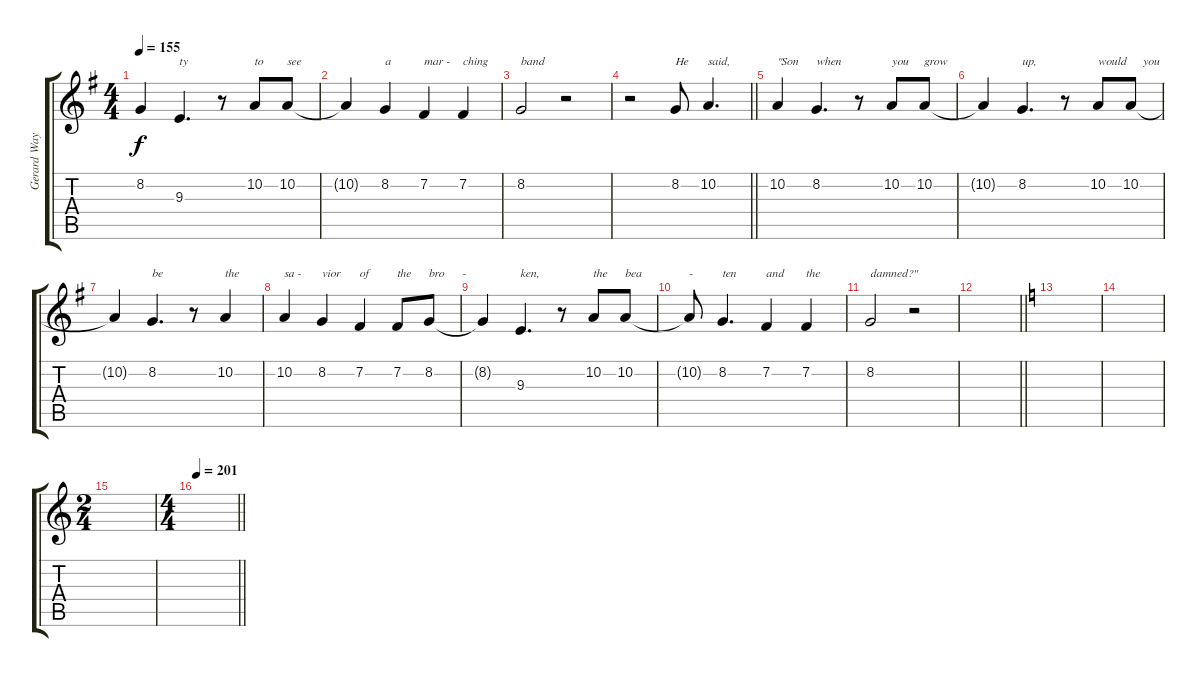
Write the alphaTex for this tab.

\track ("Gerard Way [Vocals]" "Gerard Way") {instrument altosax}
\staff {score tabs}
\tuning (E4 B3 G3 D3 A2 E2) {hide}
\ts (4 4)
\tempo 155
\clef g2
\ks eminor
8.2{t}.4{dy f} 9.3.4{d txt "ty"} r.8 10.2.8{txt "to"} 10.2.8{txt "see"} |
10.2{t}.4 8.2.4{txt "a"} 7.2.4{txt "mar -"} 7.2.4{txt "ching"} |
8.2.2{txt "band"} r.2 |
\barLineRight lightlight
r.2 8.2.8{txt "He"} 10.2.4{d txt "said,"} |
10.2.4{txt "\"Son"} 8.2.4{d txt "when"} r.8 10.2.8{txt "you"} 10.2.8{txt "grow"} |
10.2{t}.4 8.2.4{d txt "up,"} r.8 10.2.8{txt "would"} 10.2.8{txt "    you"} |
10.2{t}.4 8.2.4{d txt "be"} r.8 10.2.4{txt "the"} |
10.2.4{txt "sa -"} 8.2.4{txt "vior"} 7.2.4{txt "of"} 7.2.8{txt "the"} 8.2.8{txt "bro      -"} |
8.2{t}.4 9.3.4{d txt "ken,"} r.8 10.2.8{txt "the"} 10.2.8{txt "bea"} |
10.2{t}.8{txt "-"} 8.2.4{d txt "ten"} 7.2.4{txt "and"} 7.2.4{txt "the"} |
8.2.2{txt "damned?\""} r.2 |
\barLineRight lightlight
|
\ks c
|
|
\ts (2 4)
|
\ts (4 4)
\tempo 201
\barLineRight lightlight
